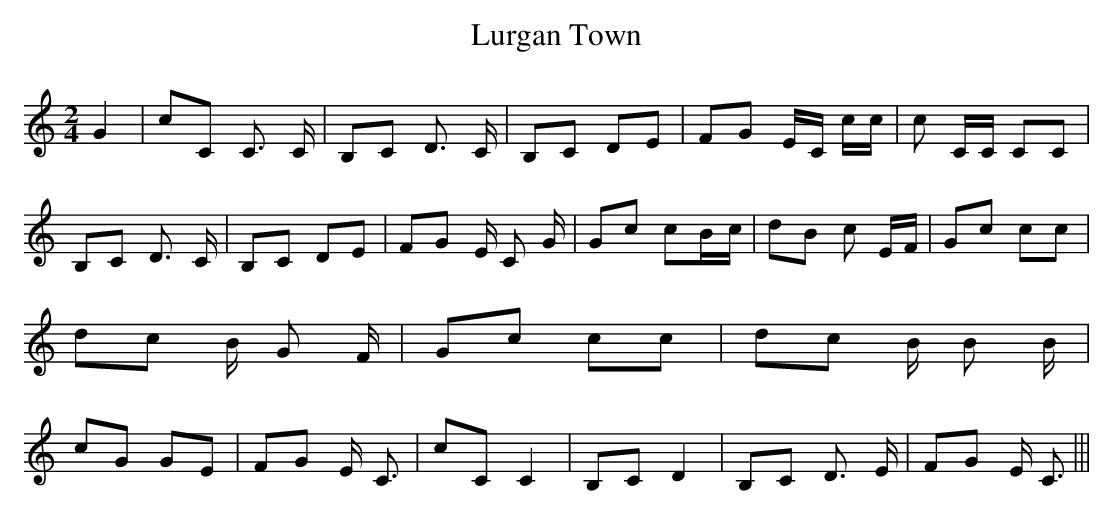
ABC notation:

X:1
T:Lurgan Town
M:2/4
L:1/8
K:C
 G2| cC C3/2 C/2| B,C D3/2 C/2| B,C DE| FG E/2C/2 c/2c/2| c C/2C/2 CC|\
 B,C D3/2 C/2| B,C DE| FG E/2 C G/2| Gc cB/2-c/2| dB c E/2F/2| Gc cc|\
 dc B/2- G F/2| Gc cc| dc B/2 B B/2| cG GE| FG E/2- C3/2| cC C2| B,C D2|\
 B,C D3/2 E/2| FG E/2 C3/2|||
